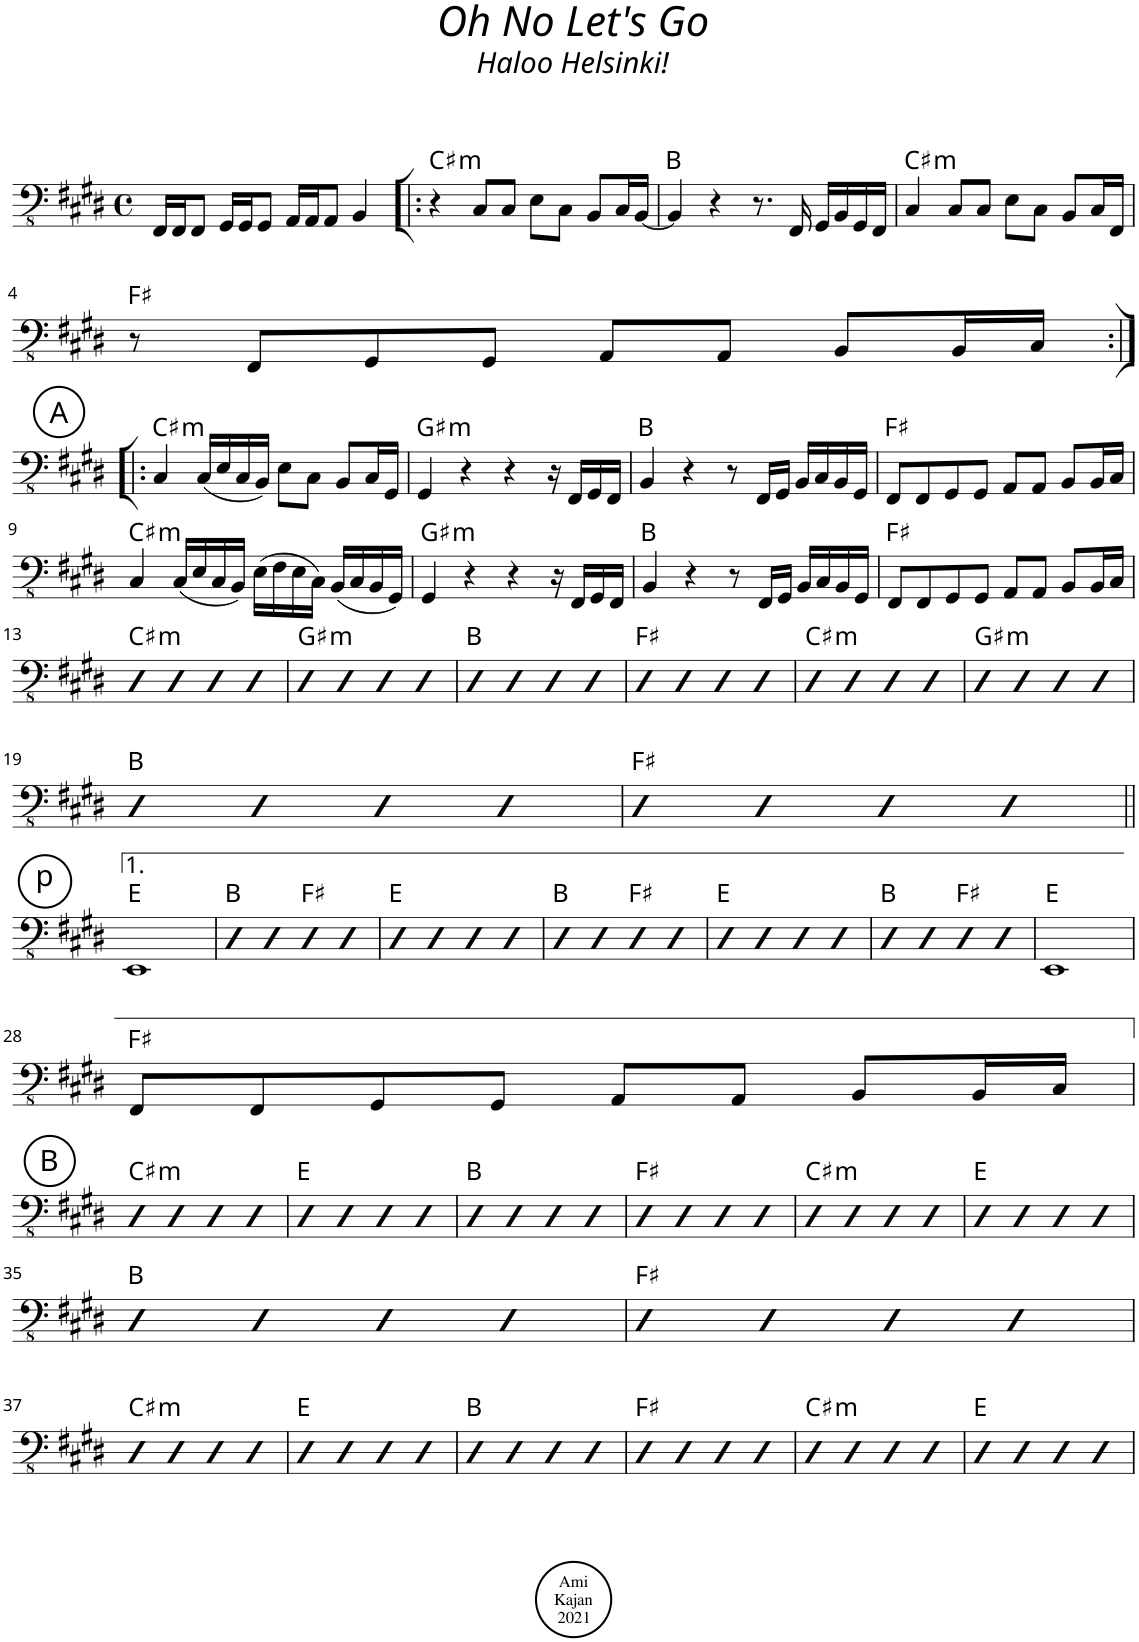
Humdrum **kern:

**kern	**harte
*part1	*part1
*staff1	*
*I"Acoustic Bass	*
*I'Bass	*
*clefFv4	*
*k[f#c#g#d#]	*
*M4/4	*
*met(c)	*
=	=
16FFF#/LL	.
16FFF#/J	.
8FFF#/J	.
16GGG#/LL	.
16GGG#/J	.
8GGG#/J	.
16AAA/LL	.
16AAA/J	.
8AAA/J	.
4BBB/	.
=1!|:	=1!|:
!	!LO:H:kt=m
4r	C#:min
8CC#/L	.
8CC#/J	.
8EE\L	.
8CC#\J	.
8BBB/L	.
16CC#/L	.
[16BBB/JJ	.
=2	=2
4BBB/]	B:maj
4r	.
8.r	.
16FFF#/	.
16GGG#/LL	.
16BBB/	.
16GGG#/	.
16FFF#/JJ	.
=3	=3
!	!LO:H:kt=m
4CC#/	C#:min
8CC#/L	.
8CC#/J	.
8EE\L	.
8CC#\J	.
8BBB/L	.
16CC#/L	.
16FFF#/JJ	.
!!LO:LB:g=z
=4	=4
8r	F#:maj
8FFF#/L	.
8GGG#/	.
8GGG#/J	.
8AAA/L	.
8AAA/J	.
8BBB/L	.
16BBB/L	.
16CC#/JJ	.
!!LO:LB:g=z
!!LO:REH:place=s1:a:cj:enc=circle:fs=14:t=A
=5:|!|:	=5:|!|:
!	!LO:H:kt=m
4CC#/	C#:min
(16CC#/LL	.
16EE/	.
16CC#/	.
16BBB/JJ)	.
8EE\L	.
8CC#\J	.
8BBB/L	.
16CC#/L	.
16GGG#/JJ	.
=6	=6
!	!LO:H:kt=m
4GGG#/	G#:min
4r	.
4r	.
16r	.
16FFF#/LL	.
16GGG#/	.
16FFF#/JJ	.
=7	=7
4BBB/	B:maj
4r	.
8r	.
16FFF#/LL	.
16GGG#/JJ	.
16BBB/LL	.
16CC#/	.
16BBB/	.
16GGG#/JJ	.
=8	=8
8FFF#/L	F#:maj
8FFF#/	.
8GGG#/	.
8GGG#/J	.
8AAA/L	.
8AAA/J	.
8BBB/L	.
16BBB/L	.
16CC#/JJ	.
!!LO:LB:g=z
=9	=9
!	!LO:H:kt=m
4CC#/	C#:min
(16CC#/LL	.
16EE/	.
16CC#/	.
16BBB/JJ)	.
(16EE\LL	.
16FF#\	.
16EE\	.
16CC#\JJ)	.
(16BBB/LL	.
16CC#/	.
16BBB/	.
16GGG#/JJ)	.
=10	=10
!	!LO:H:kt=m
4GGG#/	G#:min
4r	.
4r	.
16r	.
16FFF#/LL	.
16GGG#/	.
16FFF#/JJ	.
=11	=11
4BBB/	B:maj
4r	.
8r	.
16FFF#/LL	.
16GGG#/JJ	.
16BBB/LL	.
16CC#/	.
16BBB/	.
16GGG#/JJ	.
=12	=12
8FFF#/L	F#:maj
8FFF#/	.
8GGG#/	.
8GGG#/J	.
8AAA/L	.
8AAA/J	.
8BBB/L	.
16BBB/L	.
16CC#/JJ	.
!!LO:LB:g=z
=13	=13
!	!LO:H:kt=m
4DD#	C#:min
4DD#	.
4DD#	.
4DD#	.
=14	=14
!	!LO:H:kt=m
4DD#	G#:min
4DD#	.
4DD#	.
4DD#	.
=15	=15
4DD#	B:maj
4DD#	.
4DD#	.
4DD#	.
=16	=16
4DD#	F#:maj
4DD#	.
4DD#	.
4DD#	.
=17	=17
!	!LO:H:kt=m
4DD#	C#:min
4DD#	.
4DD#	.
4DD#	.
=18	=18
!	!LO:H:kt=m
4DD#	G#:min
4DD#	.
4DD#	.
4DD#	.
!!LO:LB:g=z
=19	=19
4DD#	B:maj
4DD#	.
4DD#	.
4DD#	.
=20	=20
4DD#	F#:maj
4DD#	.
4DD#	.
4DD#	.
!!LO:LB:g=z
!!LO:REH:place=s1:a:cj:enc=circle:fs=14:t=p
=21||	=21||
1EEE	E:maj
=22	=22
4DD#	B:maj
4DD#	.
4DD#	F#:maj
4DD#	.
=23	=23
4DD#	E:maj
4DD#	.
4DD#	.
4DD#	.
=24	=24
4DD#	B:maj
4DD#	.
4DD#	F#:maj
4DD#	.
=25	=25
4DD#	E:maj
4DD#	.
4DD#	.
4DD#	.
=26	=26
4DD#	B:maj
4DD#	.
4DD#	F#:maj
4DD#	.
=27	=27
1EEE	E:maj
!!LO:LB:g=z
=28	=28
8FFF#/L	F#:maj
8FFF#/	.
8GGG#/	.
8GGG#/J	.
8AAA/L	.
8AAA/J	.
8BBB/L	.
16BBB/L	.
16CC#/JJ	.
!!LO:LB:g=z
!!LO:REH:place=s1:a:cj:enc=circle:fs=14:t=B
=29	=29
!	!LO:H:kt=m
4DD#	C#:min
4DD#	.
4DD#	.
4DD#	.
=30	=30
4DD#	E:maj
4DD#	.
4DD#	.
4DD#	.
=31	=31
4DD#	B:maj
4DD#	.
4DD#	.
4DD#	.
=32	=32
4DD#	F#:maj
4DD#	.
4DD#	.
4DD#	.
=33	=33
!	!LO:H:kt=m
4DD#	C#:min
4DD#	.
4DD#	.
4DD#	.
=34	=34
4DD#	E:maj
4DD#	.
4DD#	.
4DD#	.
!!LO:LB:g=z
=35	=35
4DD#	B:maj
4DD#	.
4DD#	.
4DD#	.
=36	=36
4DD#	F#:maj
4DD#	.
4DD#	.
4DD#	.
!!LO:LB:g=z
=37	=37
!	!LO:H:kt=m
4DD#	C#:min
4DD#	.
4DD#	.
4DD#	.
=38	=38
4DD#	E:maj
4DD#	.
4DD#	.
4DD#	.
=39	=39
4DD#	B:maj
4DD#	.
4DD#	.
4DD#	.
=40	=40
4DD#	F#:maj
4DD#	.
4DD#	.
4DD#	.
=41	=41
!	!LO:H:kt=m
4DD#	C#:min
4DD#	.
4DD#	.
4DD#	.
=42	=42
4DD#	E:maj
4DD#	.
4DD#	.
4DD#	.
=	=
*-	*-
